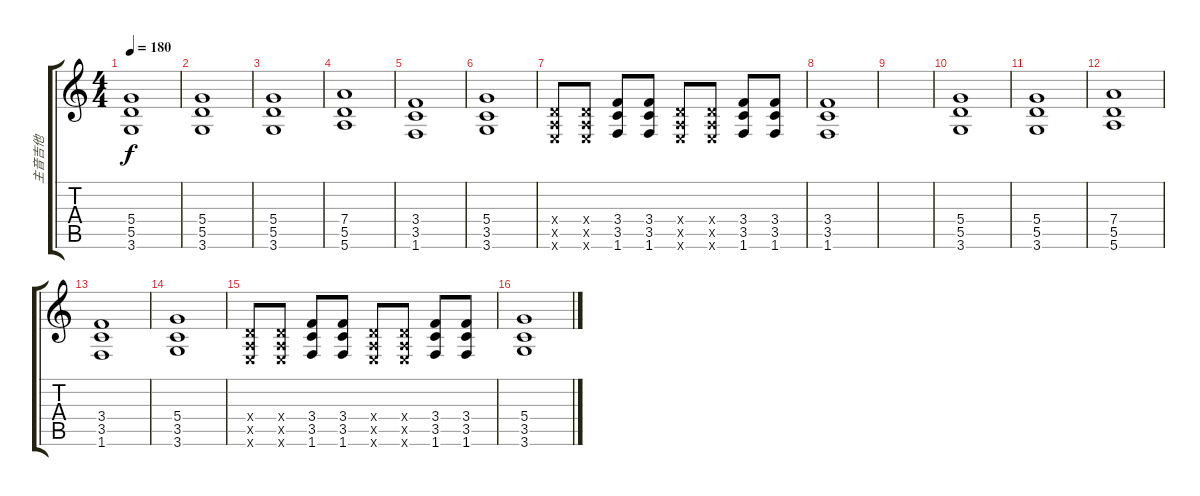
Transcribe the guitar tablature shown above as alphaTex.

\track ("主音吉他" "主音吉他") {instrument distortionguitar}
\staff {score tabs}
\tuning (E4 B3 G3 D3 A2 E2) {hide}
\ts (4 4)
\tempo 180
\clef g2
\ks c
(5.4 5.5 3.6).1{dy f} |
(5.4 5.5 3.6).1 |
(5.4 5.5 3.6).1 |
(7.4 5.5 5.6).1 |
(3.4 3.5 1.6).1 |
(5.4 3.5 3.6).1 |
(0.4{x} 0.5{x} 0.6{x}).8 (0.4{x} 0.5{x} 0.6{x}).8 (3.4 3.5 1.6).8 (3.4 3.5 1.6).8 (0.4{x} 0.5{x} 0.6{x}).8 (0.4{x} 0.5{x} 0.6{x}).8 (3.4 3.5 1.6).8 (3.4 3.5 1.6).8 |
(3.4 3.5 1.6).1 |
|
(5.4 5.5 3.6).1 |
(5.4 5.5 3.6).1 |
(7.4 5.5 5.6).1 |
(3.4 3.5 1.6).1 |
(5.4 3.5 3.6).1 |
(0.4{x} 0.5{x} 0.6{x}).8 (0.4{x} 0.5{x} 0.6{x}).8 (3.4 3.5 1.6).8 (3.4 3.5 1.6).8 (0.4{x} 0.5{x} 0.6{x}).8 (0.4{x} 0.5{x} 0.6{x}).8 (3.4 3.5 1.6).8 (3.4 3.5 1.6).8 |
(5.4 3.5 3.6).1
